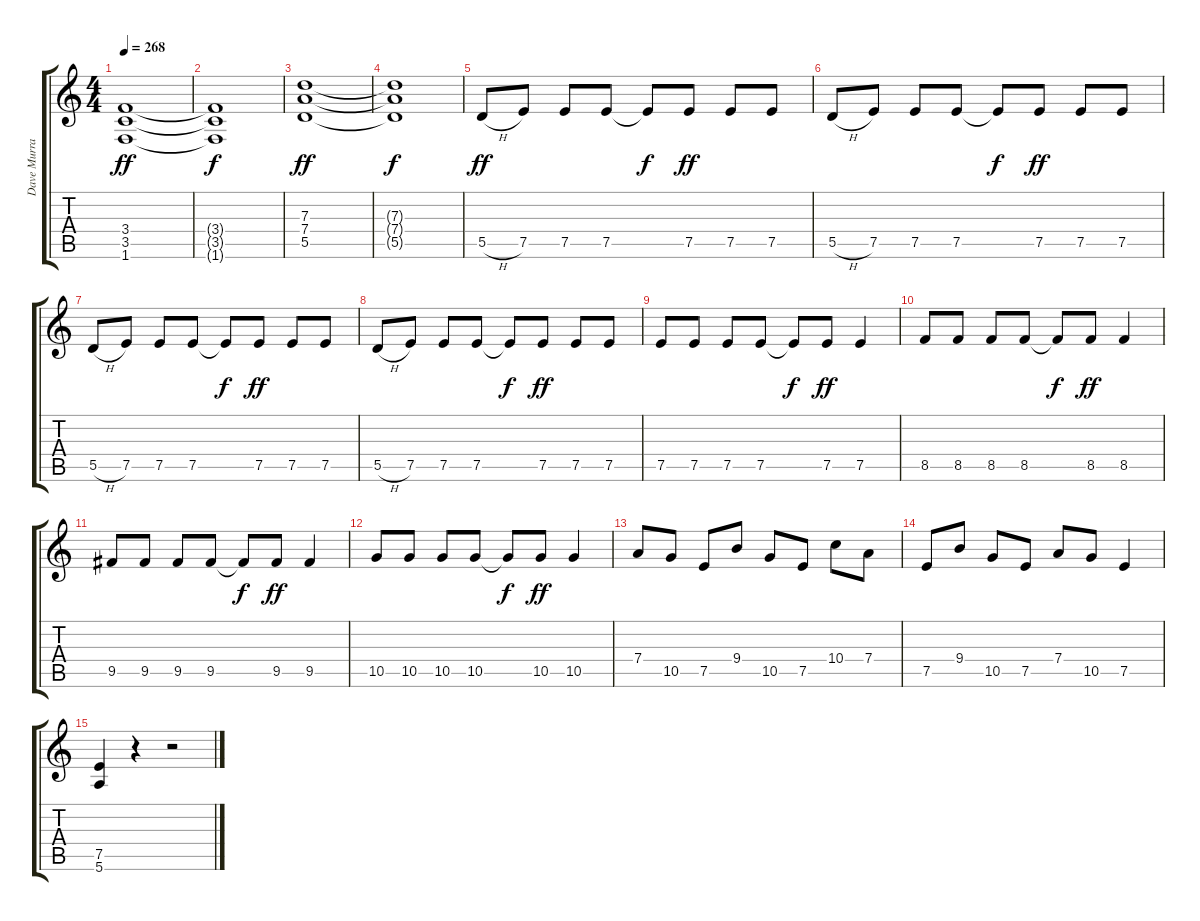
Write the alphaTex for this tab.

\track ("Dave Murray" "Dave Murra") {instrument overdrivenguitar}
\staff {score tabs}
\tuning (E4 B3 G3 D3 A2 E2) {hide}
\ts (4 4)
\tempo 268
\clef g2
\ks c
(3.4 3.5 1.6).1{dy ff} |
(3.4{t} 3.5{t} 1.6{t}).1{dy f} |
(7.3 7.4 5.5).1{dy ff} |
(7.3{t} 7.4{t} 5.5{t}).1{dy f} |
5.5{h}.8{dy ff} 7.5.8 7.5.8 7.5.8 7.5{t}.8{dy f} 7.5.8{dy ff} 7.5.8 7.5.8 |
5.5{h}.8 7.5.8 7.5.8 7.5.8 7.5{t}.8{dy f} 7.5.8{dy ff} 7.5.8 7.5.8 |
5.5{h}.8 7.5.8 7.5.8 7.5.8 7.5{t}.8{dy f} 7.5.8{dy ff} 7.5.8 7.5.8 |
5.5{h}.8 7.5.8 7.5.8 7.5.8 7.5{t}.8{dy f} 7.5.8{dy ff} 7.5.8 7.5.8 |
7.5.8 7.5.8 7.5.8 7.5.8 7.5{t}.8{dy f} 7.5.8{dy ff} 7.5.4 |
8.5.8 8.5.8 8.5.8 8.5.8 8.5{t}.8{dy f} 8.5.8{dy ff} 8.5.4 |
9.5.8 9.5.8 9.5.8 9.5.8 9.5{t}.8{dy f} 9.5.8{dy ff} 9.5.4 |
10.5.8 10.5.8 10.5.8 10.5.8 10.5{t}.8{dy f} 10.5.8{dy ff} 10.5.4 |
7.4.8{volume 16} 10.5.8 7.5.8 9.4.8 10.5.8 7.5.8 10.4.8 7.4.8 |
7.5.8 9.4.8 10.5.8 7.5.8 7.4.8 10.5.8 7.5.4 |
(7.5 5.6).4 r.4 r.2
